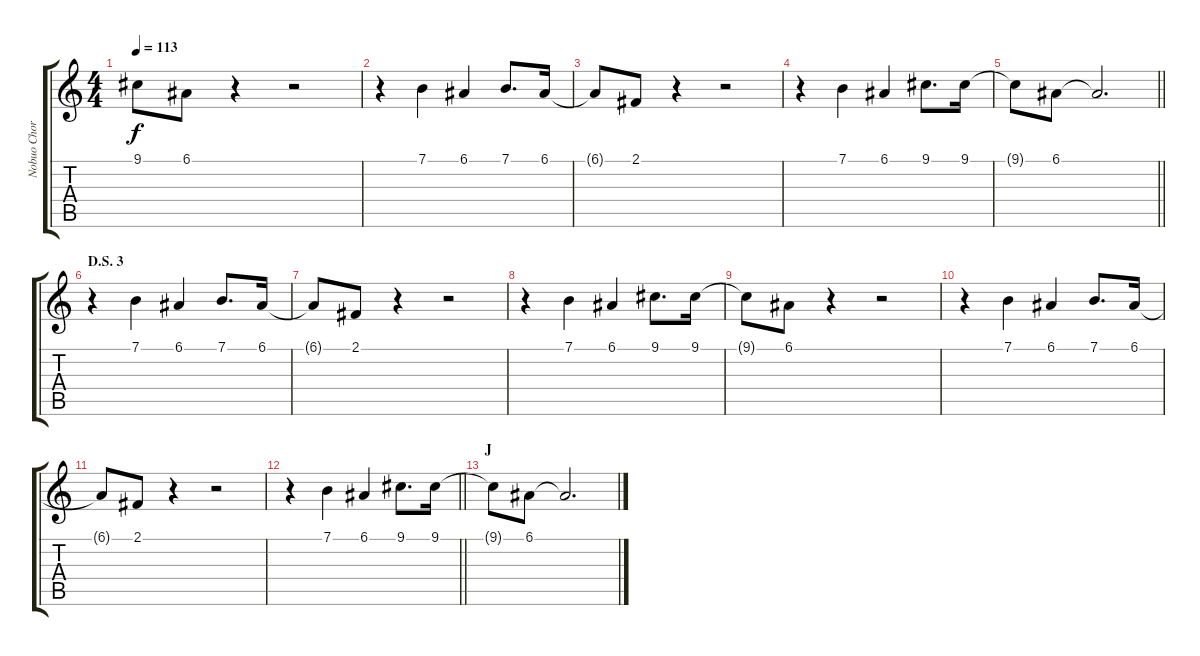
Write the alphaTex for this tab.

\track ("Nobuo Chorus" "Nobuo Chor") {instrument altosax}
\staff {score tabs}
\tuning (E4 B3 G3 D3 A2 E2) {hide}
\ts (4 4)
\tempo 113
\clef g2
\ks c
9.1{t}.8{dy f} 6.1.8 r.4 r.2 |
r.4 7.1.4 6.1.4 7.1.8{d} 6.1.16 |
6.1{t}.8 2.1.8 r.4 r.2 |
r.4 7.1.4 6.1.4 9.1.8{d} 9.1.16 |
\barLineRight lightlight
9.1{t}.8 6.1.8 6.1{t}.2{d} |
\section ("" "D.S. 3")
r.4 7.1.4 6.1.4 7.1.8{d} 6.1.16 |
6.1{t}.8 2.1.8 r.4 r.2 |
r.4 7.1.4 6.1.4 9.1.8{d} 9.1.16 |
9.1{t}.8 6.1.8 r.4 r.2 |
r.4 7.1.4 6.1.4 7.1.8{d} 6.1.16 |
6.1{t}.8 2.1.8 r.4 r.2 |
\barLineRight lightlight
r.4 7.1.4 6.1.4 9.1.8{d} 9.1.16 |
\section ("" "J")
9.1{t}.8 6.1.8 6.1{t}.2{d}
